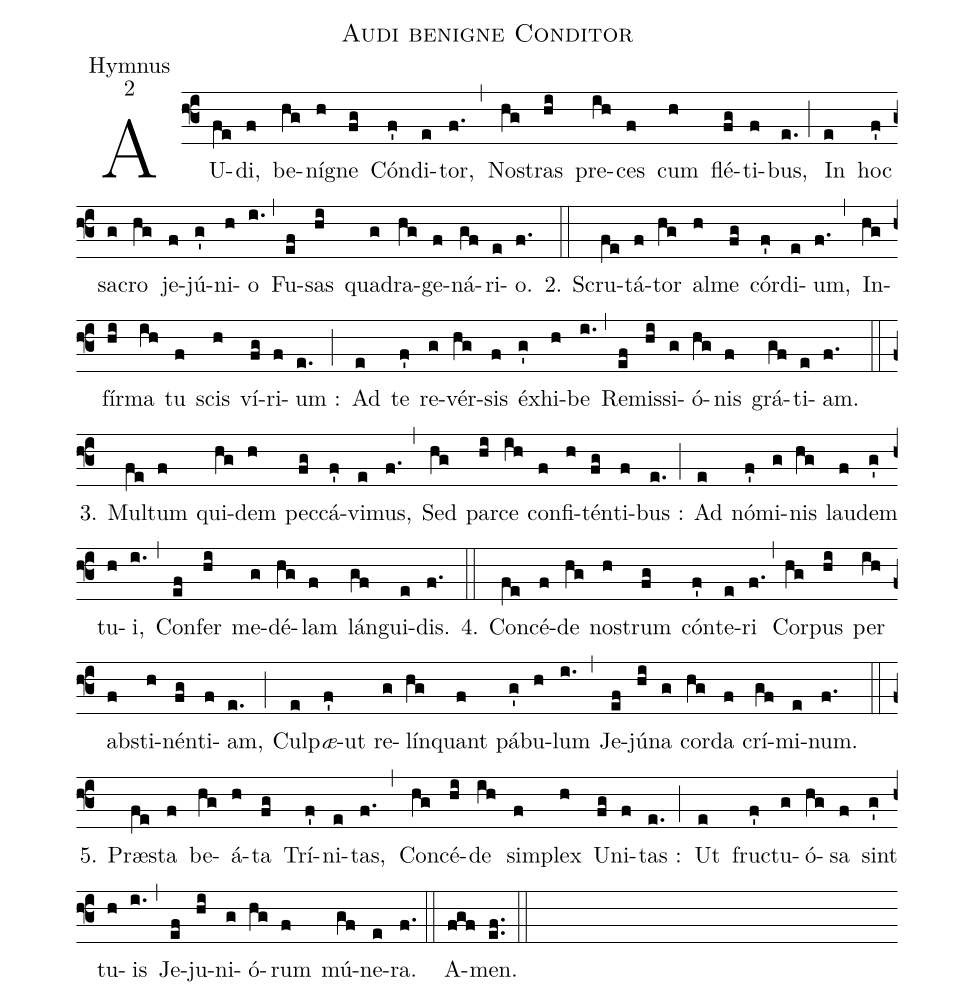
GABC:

name:Audi benigne Conditor;
office-part:Hymnus;
mode:2;
%%
(f3) AU(fe)di,(f) be(hg)ní(h)gne(fg) Cón(f')di(e)tor,(f.) (,) No(hg)stras(hi) pre(ih)ces(f) cum(h) flé(fg)ti(f)bus,(e.) (;) In(e) hoc(f') sa(g)cro(hg) je(f)jú(g')ni(h)o(i.) (,) Fu(ef)sas(hi) qua(g)dra(hg)ge(f)ná(gf)ri(e)o.(f.) (::)
 2. Scru(fe)tá(f)tor(hg) al(h)me(fg) cór(f')di(e)um,(f.) (,) In(hg)fír(hi)ma(ih) tu(f) scis(h) ví(fg)ri(f)um :(e.) (;) Ad(e) te(f') re(g)vér(hg)sis(f) éx(g')hi(h)be(i.) (,) Re(ef)mis(hi)si(g)ó(hg)nis(f) grá(gf)ti(e)am.(f.) (::)
 3. Mul(fe)tum(f) qui(hg)dem(h) pec(fg)cá(f')vi(e)mus,(f.) (,) Sed(hg) par(hi)ce(ih) con(f)fi(h)tén(fg)ti(f)bus :(e.) (;) Ad(e) nó(f')mi(g)nis(hg) lau(f)dem(g') tu(h)i,(i.) (,) Con(ef)fer(hi) me(g)dé(hg)lam(f) lán(gf)gui(e)dis.(f.) (::)
 4. Con(fe)cé(f)de(hg) no(h)strum(fg) cón(f')te(e)ri(f.) (,) Cor(hg)pus(hi) per(ih) ab(f)sti(h)nén(fg)ti(f)am,(e.) (;) Cul(e)p<i>æ</i>-ut(f') re(g)lín(hg)quant(f) pá(g')bu(h)lum(i.) (,) Je(ef)jú(hi)na(g) cor(hg)da(f) crí(gf)mi(e)num.(f.) (::)
 5. Præ(fe)sta(f) be(hg)á(h)ta(fg) Trí(f')ni(e)tas,(f.) (,) Con(hg)cé(hi)de(ih) sim(f)plex(h) U(fg)ni(f)tas :(e.) (;) Ut(e) fru(f')ctu(g)ó(hg)sa(f) sint(g') tu(h)is(i.) (,) Je(ef)ju(hi)ni(g)ó(hg)rum(f) mú(gf)ne(e)ra.(f.) (::)
 A(fgf)men.(ef..) (::)
